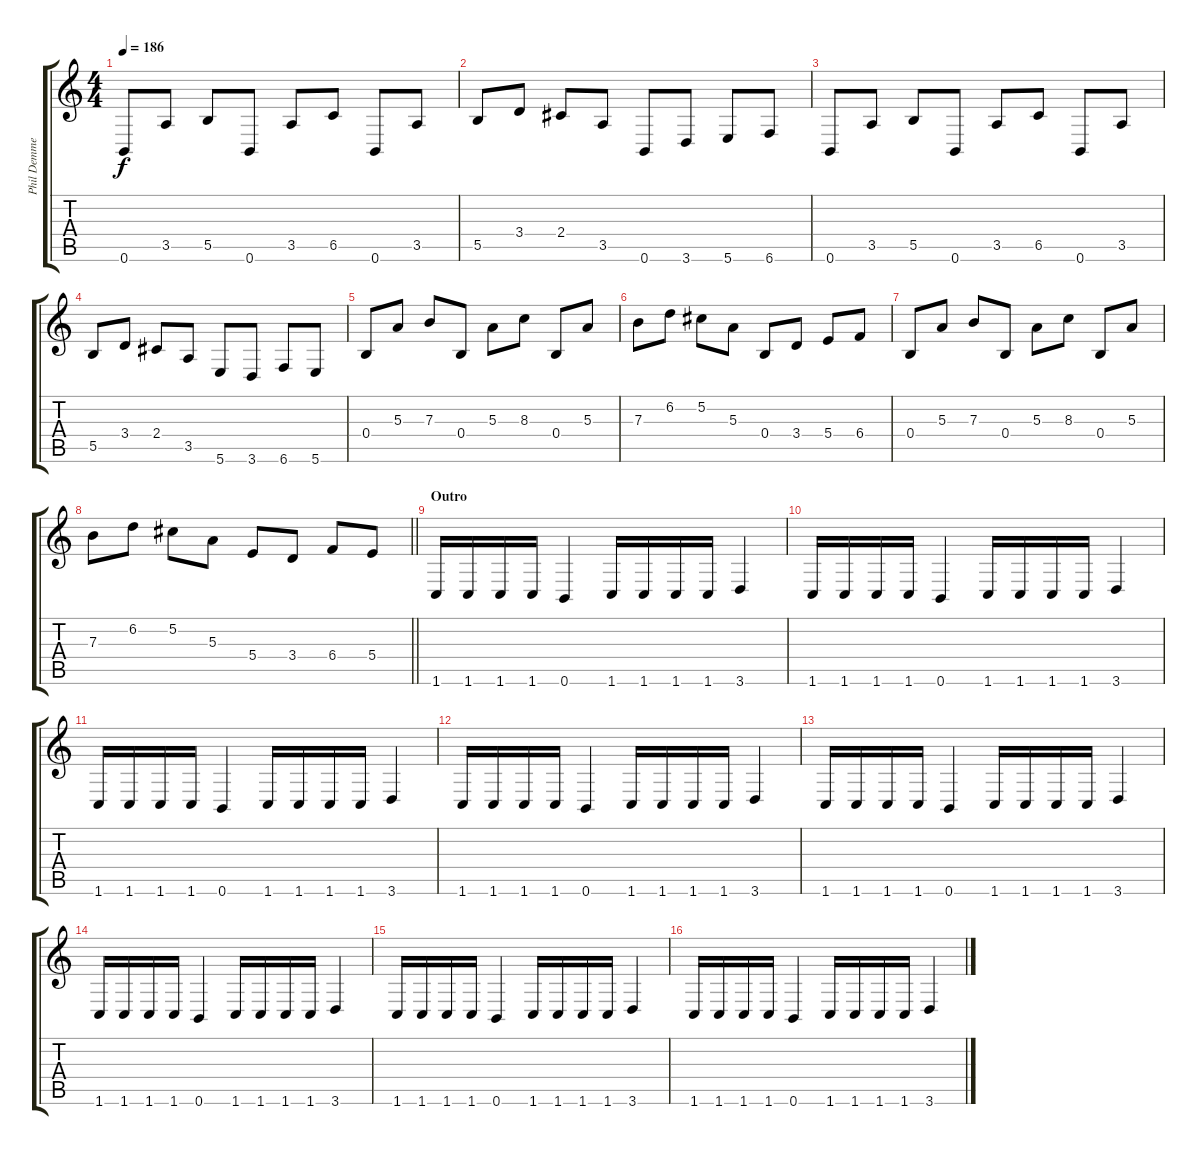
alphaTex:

\track ("Phil Demmel" "Phil Demme") {instrument distortionguitar}
\staff {score tabs}
\tuning (Db4 Ab3 E3 B2 Gb2 B1) {hide}
\ts (4 4)
\tempo 186
\clef g2
\ks c
0.6.8{dy f} 3.5.8 5.5.8 0.6.8 3.5.8 6.5.8 0.6.8 3.5.8 |
5.5.8 3.4.8 2.4.8 3.5.8 0.6.8 3.6.8 5.6.8 6.6.8 |
0.6.8 3.5.8 5.5.8 0.6.8 3.5.8 6.5.8 0.6.8 3.5.8 |
5.5.8 3.4.8 2.4.8 3.5.8 5.6.8 3.6.8 6.6.8 5.6.8 |
0.4.8 5.3.8 7.3.8 0.4.8 5.3.8 8.3.8 0.4.8 5.3.8 |
7.3.8 6.2.8 5.2.8 5.3.8 0.4.8 3.4.8 5.4.8 6.4.8 |
0.4.8 5.3.8 7.3.8 0.4.8 5.3.8 8.3.8 0.4.8 5.3.8 |
\barLineRight lightlight
7.3.8 6.2.8 5.2.8 5.3.8 5.4.8 3.4.8 6.4.8 5.4.8 |
\section ("" "Outro")
1.6.16 1.6.16 1.6.16 1.6.16 0.6.4 1.6.16 1.6.16 1.6.16 1.6.16 3.6.4 |
1.6.16 1.6.16 1.6.16 1.6.16 0.6.4 1.6.16 1.6.16 1.6.16 1.6.16 3.6.4 |
1.6.16 1.6.16 1.6.16 1.6.16 0.6.4 1.6.16 1.6.16 1.6.16 1.6.16 3.6.4 |
1.6.16 1.6.16 1.6.16 1.6.16 0.6.4 1.6.16 1.6.16 1.6.16 1.6.16 3.6.4 |
1.6.16 1.6.16 1.6.16 1.6.16 0.6.4 1.6.16 1.6.16 1.6.16 1.6.16 3.6.4 |
1.6.16 1.6.16 1.6.16 1.6.16 0.6.4 1.6.16 1.6.16 1.6.16 1.6.16 3.6.4 |
1.6.16 1.6.16 1.6.16 1.6.16 0.6.4 1.6.16 1.6.16 1.6.16 1.6.16 3.6.4 |
1.6.16 1.6.16 1.6.16 1.6.16 0.6.4 1.6.16 1.6.16 1.6.16 1.6.16 3.6.4
